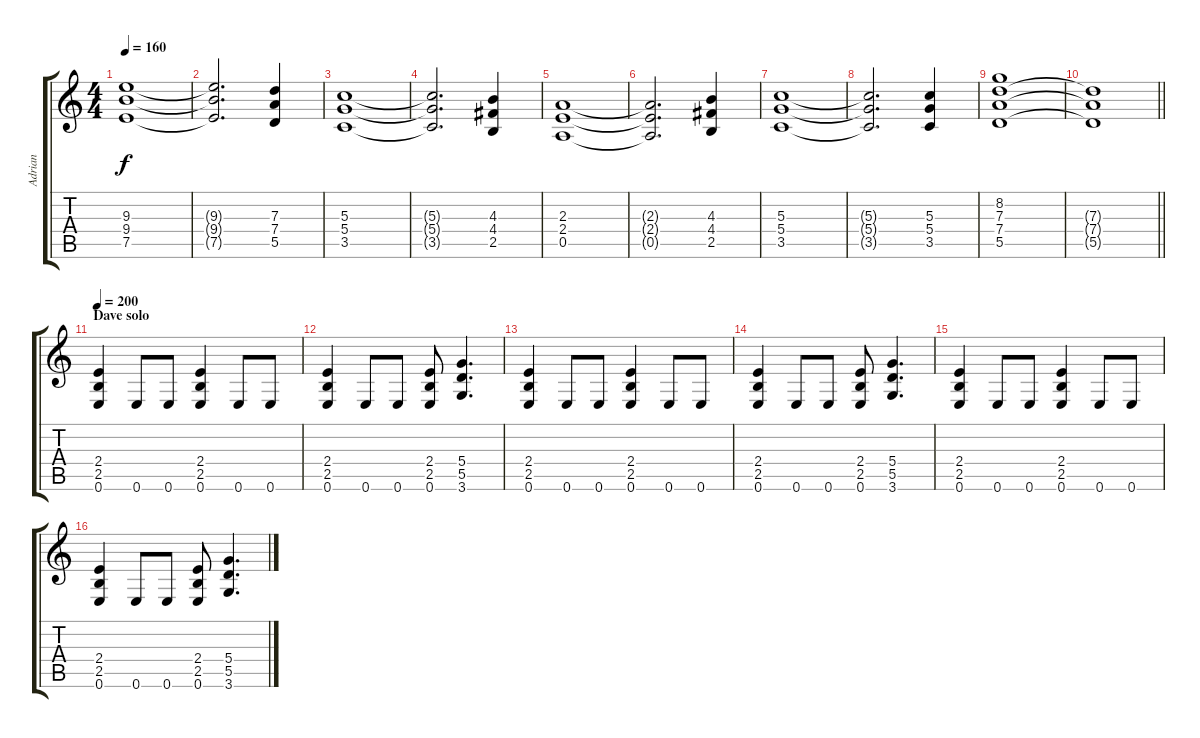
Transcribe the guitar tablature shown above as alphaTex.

\track ("Adrian" "Adrian") {instrument overdrivenguitar}
\staff {score tabs}
\tuning (E4 B3 G3 D3 A2 E2) {hide}
\ts (4 4)
\tempo 160
\clef g2
\ks c
(9.3 9.4 7.5).1{dy f} |
(9.3{t} 9.4{t} 7.5{t}).2{d} (7.3 7.4 5.5).4 |
(5.3 5.4 3.5).1 |
(5.3{t} 5.4{t} 3.5{t}).2{d} (4.3 4.4 2.5).4 |
(2.3 2.4 0.5).1 |
(2.3{t} 2.4{t} 0.5{t}).2{d} (4.3 4.4 2.5).4 |
(5.3 5.4 3.5).1 |
(5.3{t} 5.4{t} 3.5{t}).2{d} (5.3 5.4 3.5).4 |
(8.2 7.3 7.4 5.5).1 |
\barLineRight lightlight
(7.3{t} 7.4{t} 5.5{t}).1 |
\section ("" "Dave solo")
\tempo 200
(2.4 2.5 0.6).4{volume 16 balance 0} 0.6.8 0.6.8 (2.4 2.5 0.6).4 0.6.8 0.6.8 |
(2.4 2.5 0.6).4 0.6.8 0.6.8 (2.4 2.5 0.6).8 (5.4 5.5 3.6).4{d} |
(2.4 2.5 0.6).4 0.6.8 0.6.8 (2.4 2.5 0.6).4 0.6.8 0.6.8 |
(2.4 2.5 0.6).4 0.6.8 0.6.8 (2.4 2.5 0.6).8 (5.4 5.5 3.6).4{d} |
(2.4 2.5 0.6).4 0.6.8 0.6.8 (2.4 2.5 0.6).4 0.6.8 0.6.8 |
(2.4 2.5 0.6).4 0.6.8 0.6.8 (2.4 2.5 0.6).8 (5.4 5.5 3.6).4{d}
